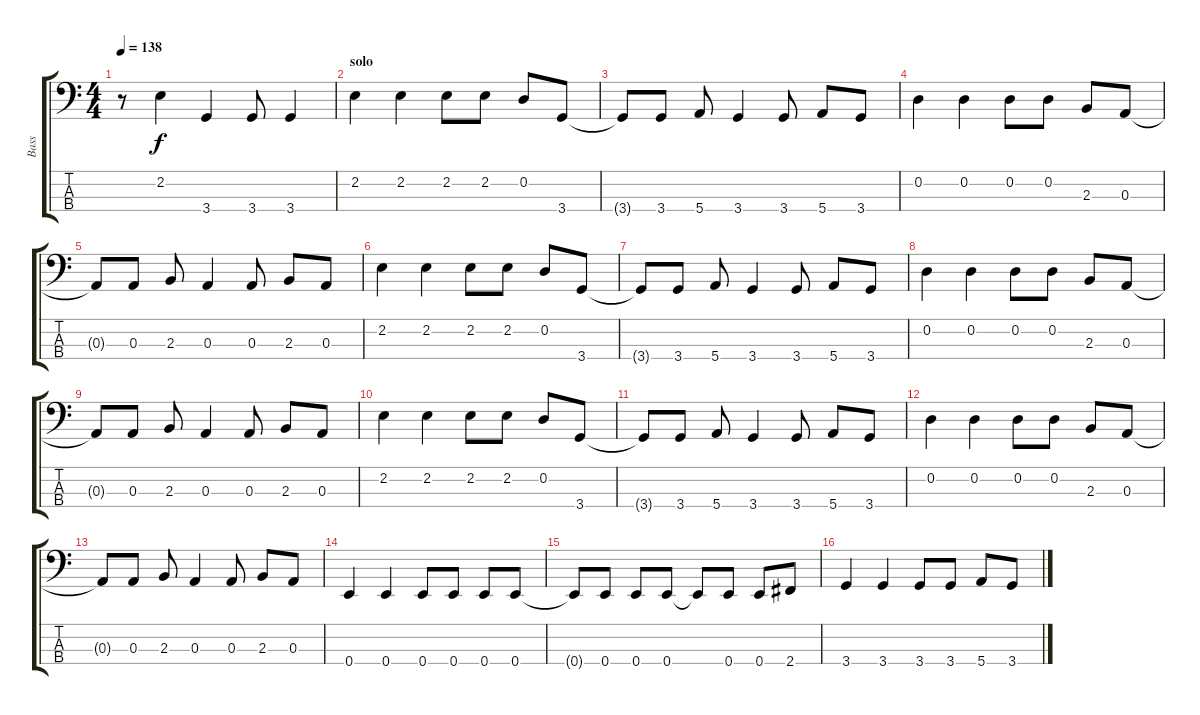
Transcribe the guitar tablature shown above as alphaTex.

\track ("Bass" "Bass") {instrument electricbassfinger}
\staff {score tabs}
\tuning (G2 D2 A1 E1) {hide}
\ts (4 4)
\tempo 138
\clef f4
\ks c
r.8{dy f} 2.2.4 3.4.4 3.4.8 3.4.4 |
\section ("" "solo")
2.2.4 2.2.4 2.2.8 2.2.8 0.2.8 3.4.8 |
3.4{t}.8 3.4.8 5.4.8 3.4.4 3.4.8 5.4.8 3.4.8 |
0.2.4 0.2.4 0.2.8 0.2.8 2.3.8 0.3.8 |
0.3{t}.8 0.3.8 2.3.8 0.3.4 0.3.8 2.3.8 0.3.8 |
2.2.4 2.2.4 2.2.8 2.2.8 0.2.8 3.4.8 |
3.4{t}.8 3.4.8 5.4.8 3.4.4 3.4.8 5.4.8 3.4.8 |
0.2.4 0.2.4 0.2.8 0.2.8 2.3.8 0.3.8 |
0.3{t}.8 0.3.8 2.3.8 0.3.4 0.3.8 2.3.8 0.3.8 |
2.2.4 2.2.4 2.2.8 2.2.8 0.2.8 3.4.8 |
3.4{t}.8 3.4.8 5.4.8 3.4.4 3.4.8 5.4.8 3.4.8 |
0.2.4 0.2.4 0.2.8 0.2.8 2.3.8 0.3.8 |
0.3{t}.8 0.3.8 2.3.8 0.3.4 0.3.8 2.3.8 0.3.8 |
0.4.4 0.4.4 0.4.8 0.4.8 0.4.8 0.4.8 |
0.4{t}.8 0.4.8 0.4.8 0.4.8 0.4{t}.8 0.4.8 0.4.8 2.4.8 |
3.4.4 3.4.4 3.4.8 3.4.8 5.4.8 3.4.8
